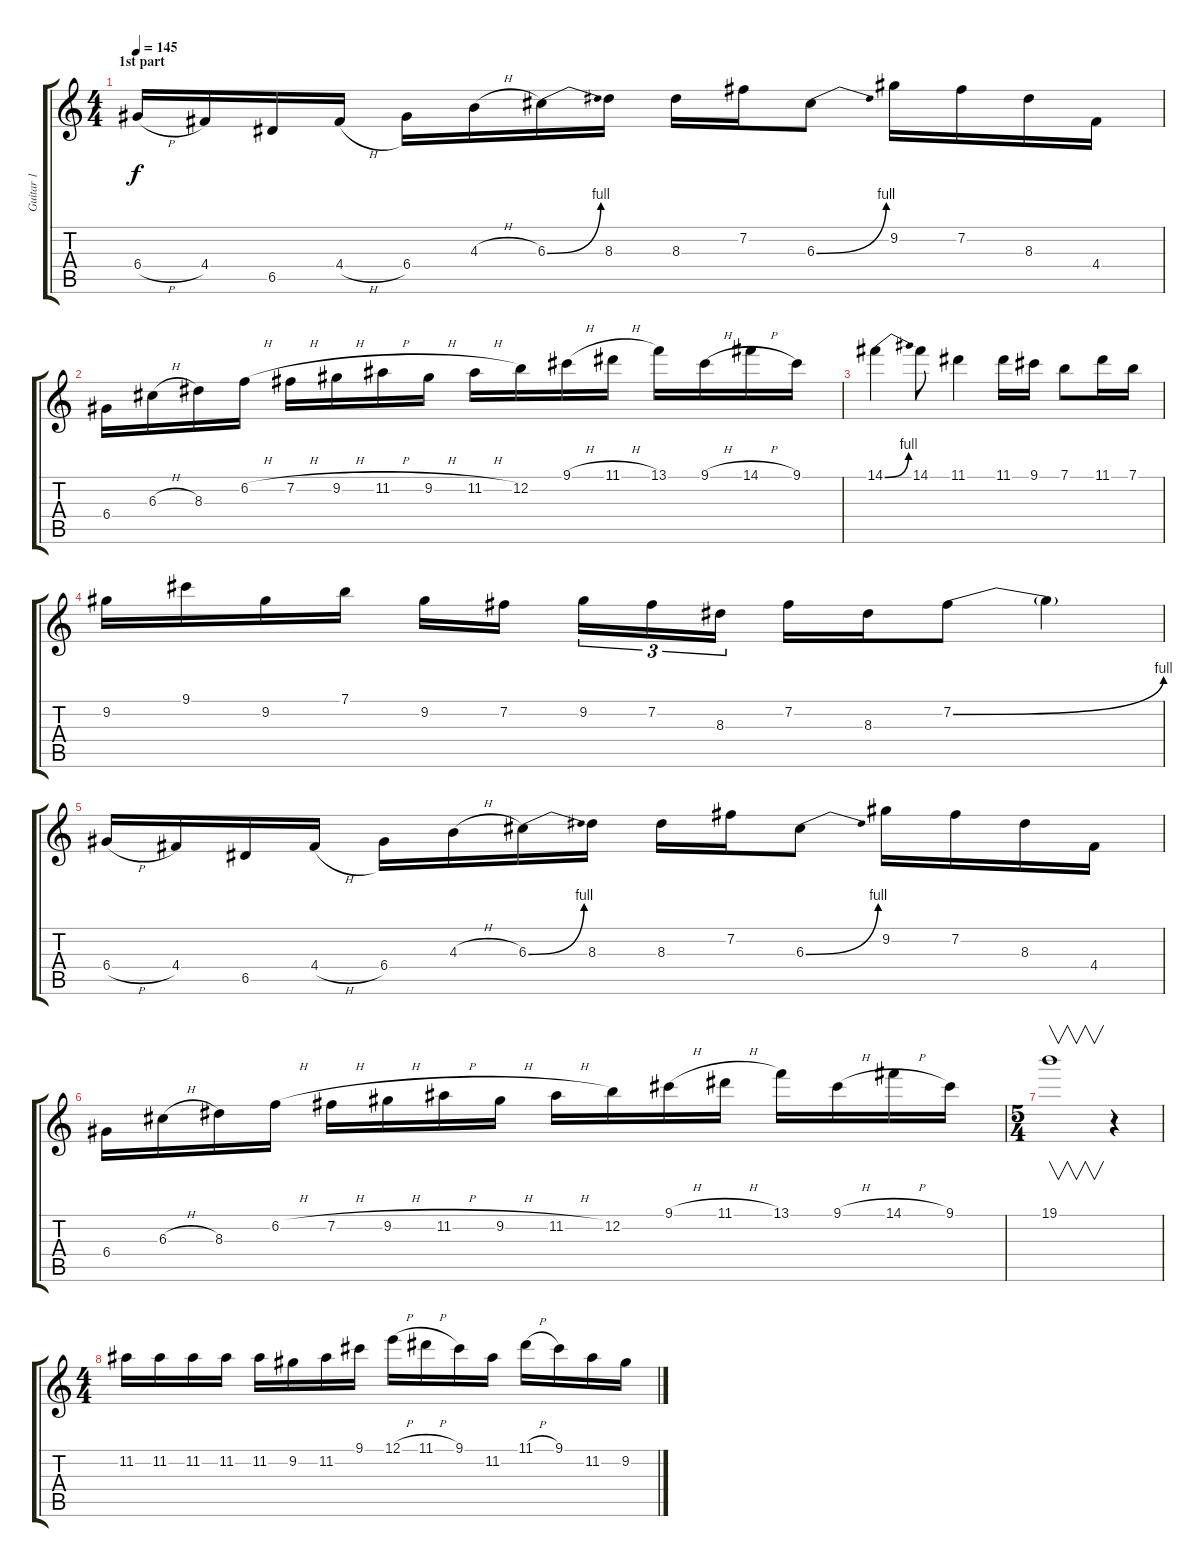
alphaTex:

\track ("Guitar 1" "Guitar 1") {instrument overdrivenguitar}
\staff {score tabs}
\tuning (E4 B3 G3 D3 A2 E2) {hide}
\ts (4 4)
\section ("" "1st part")
\tempo 145
\clef g2
\ks c
6.4{h}.16{dy f instrument overdrivenguitar} 4.4.16 6.5.16 4.4{h}.16 6.4.16 4.3{h}.16 6.3{be (bend 0 0 60 4)}.16 8.3.16 8.3.16 7.2.16 6.3{be (bend 0 0 60 4)}.8 9.2.16 7.2.16 8.3.16 4.4.16 |
6.4.16 6.3{h}.16 8.3.16 6.2{h}.16 7.2{h}.16 9.2{h}.16 11.2{h}.16 9.2{h}.16 11.2{h}.16 12.2.16 9.1{h}.16 11.1{h}.16 13.1.16 9.1{h}.16 14.1{h}.16 9.1.16 |
14.1{be (bend 0 0 60 4)}.4 14.1.8 11.1.4 11.1.16 9.1.16 7.1.8 11.1.16 7.1.16 |
9.2.16 9.1.16 9.2.16 7.1.16 9.2.16 7.2.16 9.2.16{tu (3 2)} 7.2.16{tu (3 2)} 8.3.16{tu (3 2)} 7.2.16 8.3.16 7.2{be (bend 0 0 60 4)}.8 7.2{t}.4 |
6.4{h}.16 4.4.16 6.5.16 4.4{h}.16 6.4.16 4.3{h}.16 6.3{be (bend 0 0 60 4)}.16 8.3.16 8.3.16 7.2.16 6.3{be (bend 0 0 60 4)}.8 9.2.16 7.2.16 8.3.16 4.4.16 |
6.4.16 6.3{h}.16 8.3.16 6.2{h}.16 7.2{h}.16 9.2{h}.16 11.2{h}.16 9.2{h}.16 11.2{h}.16 12.2.16 9.1{h}.16 11.1{h}.16 13.1.16 9.1{h}.16 14.1{h}.16 9.1.16 |
\ts (5 4)
19.1.1{v} r.4 |
\ts (4 4)
11.2.16 11.2.16 11.2.16 11.2.16 11.2.16 9.2.16 11.2.16 9.1.16 12.1{h}.16 11.1{h}.16 9.1.16 11.2.16 11.1{h}.16 9.1.16 11.2.16 9.2.16
